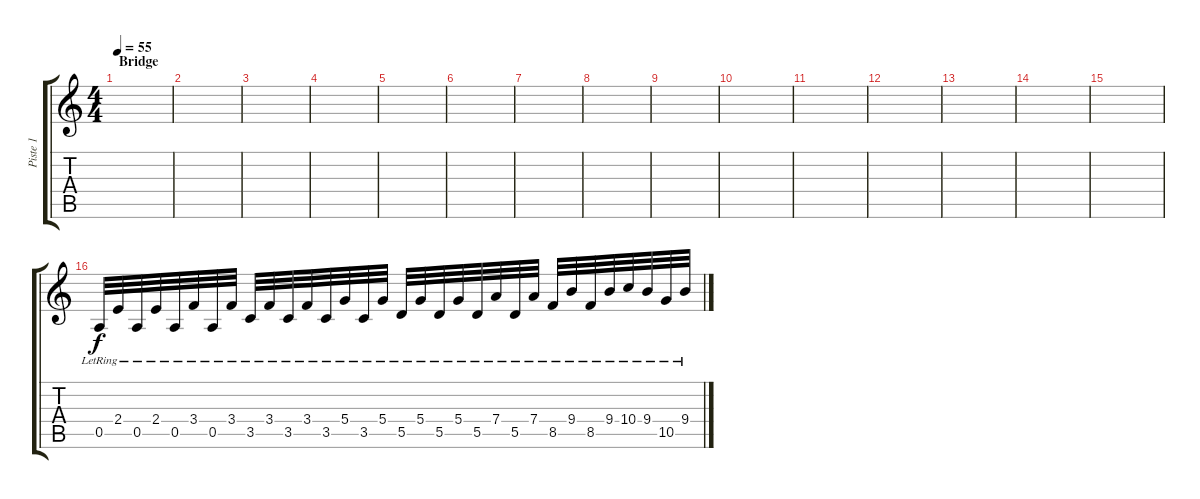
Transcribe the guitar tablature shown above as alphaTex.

\track ("Piste 1" "Piste 1") {instrument acousticguitarsteel}
\staff {score tabs}
\tuning (E4 B3 G3 D3 A2 E2) {hide}
\ts (4 4)
\section ("" "Bridge")
\tempo 55
\clef g2
\ks c
|
|
|
|
|
|
|
|
|
|
|
|
|
|
|
0.5{lr}.32 2.4{lr}.32 0.5{lr}.32 2.4{lr}.32 0.5{lr}.32 3.4{lr}.32 0.5{lr}.32 3.4{lr}.32 3.5{lr}.32 3.4{lr}.32 3.5{lr}.32 3.4{lr}.32 3.5{lr}.32 5.4{lr}.32 3.5{lr}.32 5.4{lr}.32 5.5{lr}.32 5.4{lr}.32 5.5{lr}.32 5.4{lr}.32 5.5{lr}.32 7.4{lr}.32 5.5{lr}.32 7.4{lr}.32 8.5{lr}.32 9.4{lr}.32 8.5{lr}.32 9.4{lr}.32 10.4{lr}.32 9.4{lr}.32 10.5{lr}.32 9.4{lr}.32
